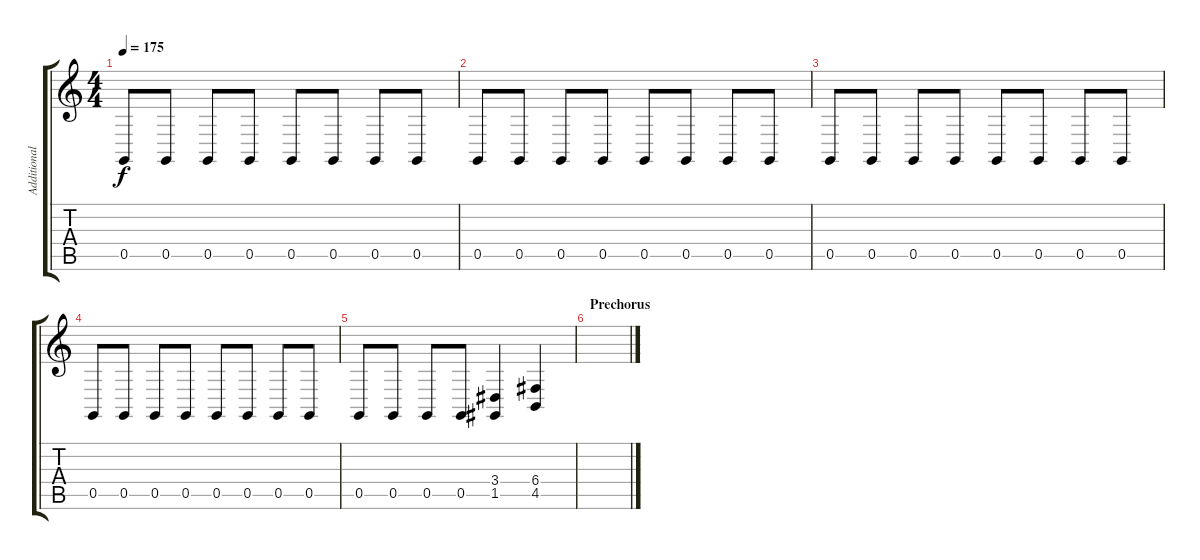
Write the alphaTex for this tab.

\track ("Additional" "Additional") {instrument reversecymbal}
\staff {score tabs}
\tuning (D4 A3 F3 C3 G2 C2) {hide}
\ts (4 4)
\tempo 175
\clef g2
\ks c
0.5.8{dy f} 0.5.8 0.5.8 0.5.8 0.5.8 0.5.8 0.5.8 0.5.8 |
0.5.8 0.5.8 0.5.8 0.5.8 0.5.8 0.5.8 0.5.8 0.5.8 |
0.5.8 0.5.8 0.5.8 0.5.8 0.5.8 0.5.8 0.5.8 0.5.8 |
0.5.8 0.5.8 0.5.8 0.5.8 0.5.8 0.5.8 0.5.8 0.5.8 |
0.5.8 0.5.8 0.5.8 0.5.8 (3.4 1.5).4{volume 10} (6.4 4.5).4 |
\section ("" "Prechorus")
